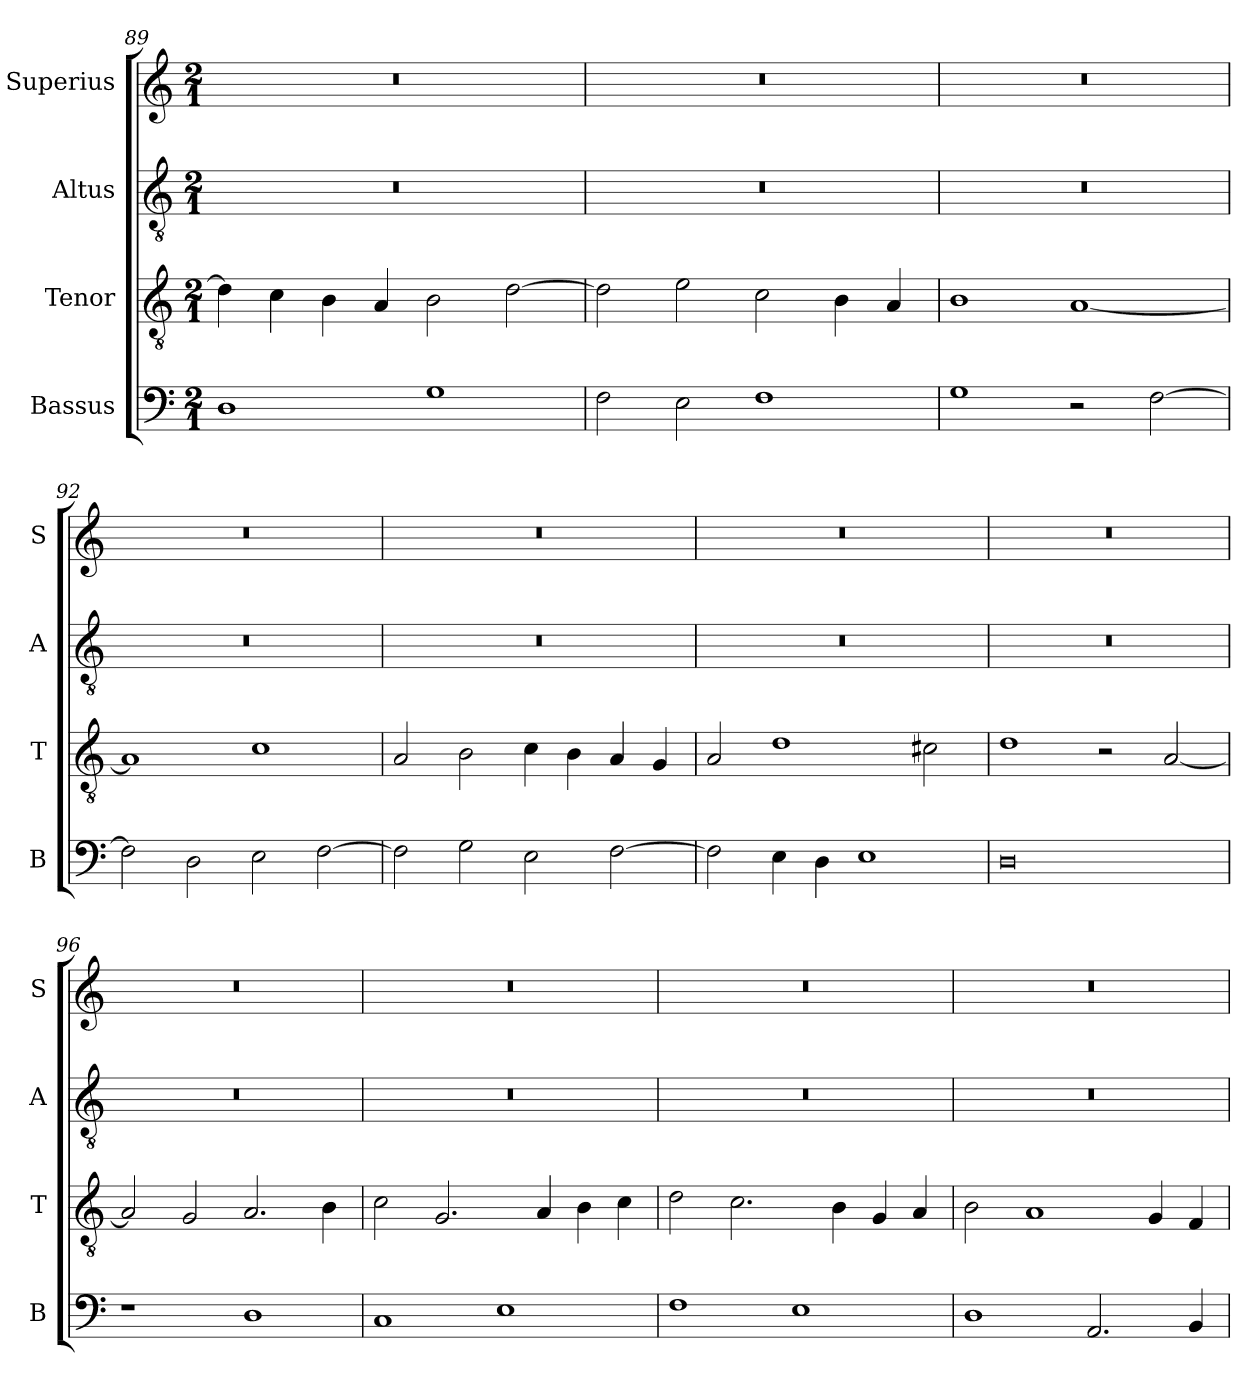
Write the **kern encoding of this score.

**kern	**kern	**kern	**kern
*part4	*part3	*part2	*part1
*staff4	*staff3	*staff2	*staff1
*I"Bassus	*I"Tenor	*I"Altus	*I"Superius
*I'B	*I'T	*I'A	*I'S
*clefF4	*clefGv2	*clefGv2	*clefG2
*k[]	*k[]	*k[]	*k[]
*M2/1	*M2/1	*M2/1	*M2/1
=89	=89	=89	=89
1D	4d]	0r	0r
.	4c	.	.
.	4B	.	.
.	4A	.	.
1G	2B	.	.
.	[2d	.	.
=90	=90	=90	=90
2F	2d]	0r	0r
2E	2e	.	.
1F	2c	.	.
.	4B	.	.
.	4A	.	.
=91	=91	=91	=91
1G	1B	0r	0r
2r	[1A	.	.
[2F	.	.	.
=92	=92	=92	=92
2F]	1A]	0r	0r
2D	.	.	.
2E	1c	.	.
[2F	.	.	.
=93	=93	=93	=93
2F]	2A	0r	0r
2G	2B	.	.
2E	4c	.	.
.	4B	.	.
[2F	4A	.	.
.	4G	.	.
=94	=94	=94	=94
2F]	2A	0r	0r
4E	1d	.	.
4D	.	.	.
1E	.	.	.
.	2c#X	.	.
=95	=95	=95	=95
0D	1d	0r	0r
.	2r	.	.
.	[2A	.	.
=96	=96	=96	=96
1r	2A]	0r	0r
.	2G	.	.
1D	2.A	.	.
.	4B	.	.
=97	=97	=97	=97
1C	2c	0r	0r
.	2.G	.	.
1E	.	.	.
.	4A	.	.
.	4B	.	.
.	4c	.	.
=98	=98	=98	=98
1F	2d	0r	0r
.	2.c	.	.
1E	.	.	.
.	4B	.	.
.	4G	.	.
.	4A	.	.
=99	=99	=99	=99
1D	2B	0r	0r
.	1A	.	.
2.AA	.	.	.
.	4G	.	.
4BB	4F	.	.
=	=	=	=
*-	*-	*-	*-
